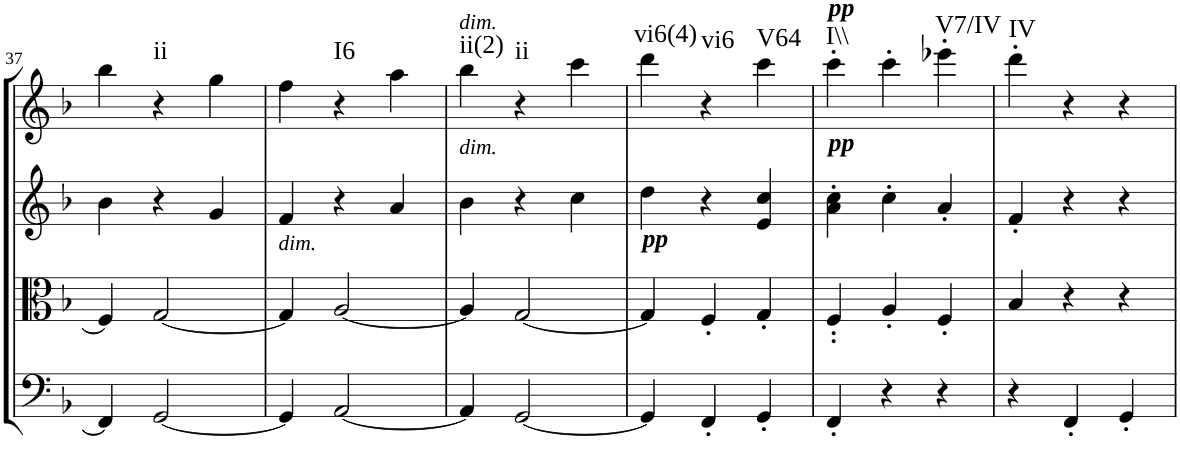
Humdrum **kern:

**kern	**kern	**kern	**kern	**harte
*part4	*part3	*part2	*part1	*part1
*staff4	*staff3	*staff2	*staff1	*
*I"Cello	*I"Viola	*I"2nd Violin	*I"1st Violin	*
*	*I'Vla	*I'Vln	*I'Vln	*
!!LO:PB:g=z
*clefF4	*clefC3	*clefG2	*clefG2	*
*k[b-]	*k[b-]	*k[b-]	*k[b-]	*
*F:	*F:	*F:	*F:	*
*M3/4	*M3/4	*M3/4	*M3/4	*
=37	=37	=37	=37	=37
4FF/]	4F/]	4b-\	4bb-\	.
!	!	!	!	!LO:H:kt=ii
[2GG/	[2G/	4r	4r	N
.	.	4g/	4gg\	.
=38	=38	=38	=38	=38
!	!LO:TX:a:i:t=dim.	!	!	!
4GG/]	4G/]	4f/	4ff\	.
!	!	!	!	!LO:H:kt=I6
[2AA/	[2A/	4r	4r	N
.	.	4a/	4aa\	.
=39	=39	=39	=39	=39
!	!	!	!LO:TX:a:i:t=dim.	!
!	!	!LO:TX:a:i:t=dim.	!	!LO:H:kt=ii(2)
4AA/]	4A/]	4b-\	4bb-\	N
!	!	!	!	!LO:H:kt=ii
[2GG/	[2G/	4r	4r	N
.	.	4cc\	4ccc\	.
=40	=40	=40	=40	=40
!	!LO:TX:a:Bi:t=pp	!	!	!LO:H:kt=vi6(4)
4GG/]	4G/]	4dd\	4ddd\	N
!	!	!	!	!LO:H:kt=vi6
4FF'/	4F'/	4r	4r	N
!	!	!	!	!LO:H:kt=V64
4GG'/	4G'/	4e/ 4cc/	4ccc\	N
=41	=41	=41	=41	=41
!	!	!	!LO:TX:a:Bi:t=pp	!
!	!	!LO:TX:a:Bi:t=pp	!	!LO:H:kt=I\\
4FF'/	4F''/	4a\' 4cc\'	4ccc'\	N
4r	4A'/	4cc'\	4ccc'\	.
!	!	!	!	!LO:H:kt=V7/IV
4r	4F'/	4a'/	4eee-X'\	N
=42	=42	=42	=42	=42
!	!	!	!	!LO:H:kt=IV
4r	4B-/	4f'/	4ddd'\	N
4FF'/	4r	4r	4r	.
4GG'/	4r	4r	4r	.
=	=	=	=	=
*-	*-	*-	*-	*-
